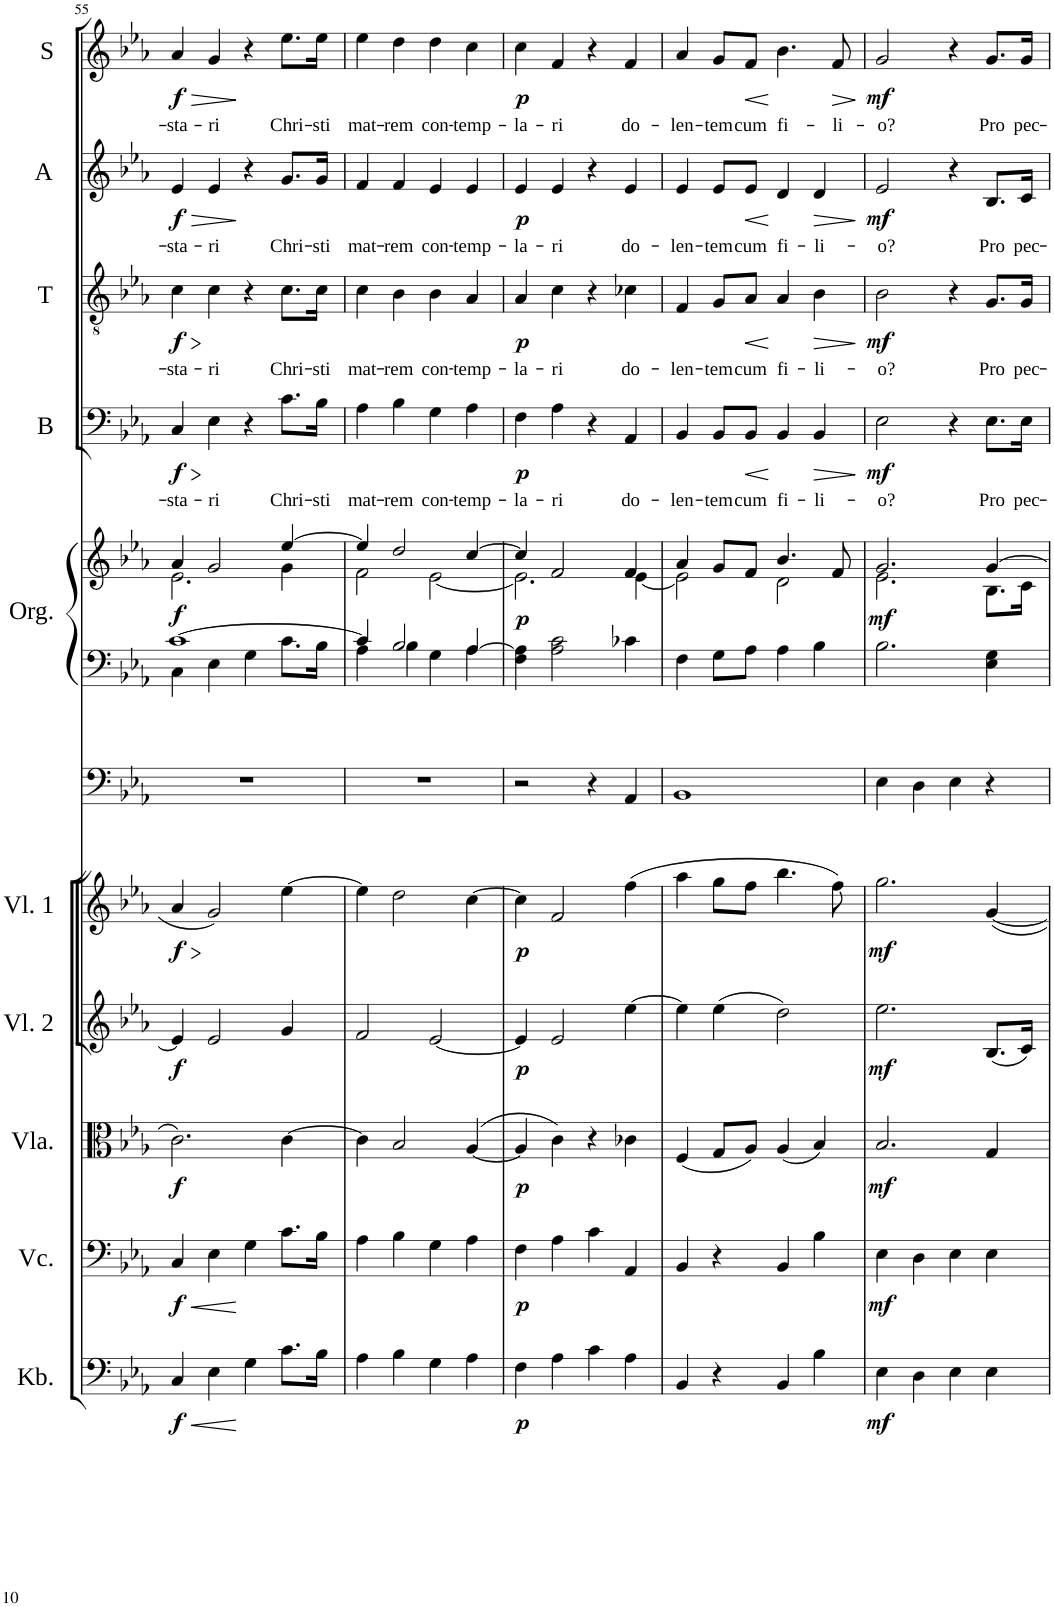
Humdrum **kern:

**kern	**dynam	**kern	**dynam	**kern	**dynam	**kern	**dynam	**kern	**dynam	**kern	**kern	**kern	**dynam	**kern	**text	**dynam	**kern	**text	**dynam	**kern	**text	**dynam	**kern	**text	**dynam
*part11	*part11	*part10	*part10	*part9	*part9	*part8	*part8	*part7	*part7	*part6	*part5	*part5	*part5	*part4	*part4	*part4	*part3	*part3	*part3	*part2	*part2	*part2	*part1	*part1	*part1
*staff12	*staff12	*staff11	*staff11	*staff10	*staff10	*staff9	*staff9	*staff8	*staff8	*staff7	*staff6	*staff5	*staff5/6	*staff4	*staff4	*staff4	*staff3	*staff3	*staff3	*staff2	*staff2	*staff2	*staff1	*staff1	*staff1
*I"Kontrabass	*	*I"Cello	*	*I"Viola	*	*I"Violine 2	*	*I"Violine 1	*	*	*I"Orgel	*	*	*I"Bass	*	*	*I"Tenor	*	*	*I"Alt	*	*	*I"Sopran	*	*
*I'Kb.	*	*	*	*I'Vla.	*	*I'Vl. 2	*	*I'Vl. 1	*	*	*I'Org.	*	*	*I'B	*	*	*I'T	*	*	*I'A	*	*	*I'S	*	*
!!LO:PB:g=z
*clefF4	*	*clefF4	*	*clefC3	*	*clefG2	*	*clefG2	*	*clefF4	*clefF4	*clefG2	*	*clefF4	*	*	*clefGv2	*	*	*clefG2	*	*	*clefG2	*	*
*Trd7c12	*	*	*	*	*	*	*	*	*	*	*	*	*	*	*	*	*	*	*	*	*	*	*	*	*
*k[b-e-a-]	*	*k[b-e-a-]	*	*k[b-e-a-]	*	*k[b-e-a-]	*	*k[b-e-a-]	*	*k[b-e-a-]	*k[b-e-a-]	*k[b-e-a-]	*	*k[b-e-a-]	*	*	*k[b-e-a-]	*	*	*k[b-e-a-]	*	*	*k[b-e-a-]	*	*
*M4/4	*	*M4/4	*	*M4/4	*	*M4/4	*	*M4/4	*	*M4/4	*M4/4	*M4/4	*	*M4/4	*	*	*M4/4	*	*	*M4/4	*	*	*M4/4	*	*
*met(c)	*	*met(c)	*	*met(c)	*	*met(c)	*	*met(c)	*	*met(c)	*met(c)	*met(c)	*	*met(c)	*	*	*met(c)	*	*	*met(c)	*	*	*met(c)	*	*
=55	=55	=55	=55	=55	=55	=55	=55	=55	=55	=55	=55	=55	=55	=55	=55	=55	=55	=55	=55	=55	=55	=55	=55	=55	=55
!	!LO:HP:b	!	!LO:HP:b	!	!	!	!	!	!LO:HP:b	!	!	!	!	!	!LO:LY:b	!LO:HP:b	!	!LO:LY:b	!LO:HP:b	!	!LO:LY:b	!LO:HP:b	!	!LO:LY:b	!LO:HP:b
*	*	*	*	*	*	*	*	*	*	*	*^	*^	*	*	*	*	*	*	*	*	*	*	*	*	*
!	!LO:DY:n=1:b	!	!LO:DY:n=1:b	!	!LO:DY:b	!	!LO:DY:b	!	!LO:DY:n=1:b	!	!	!	!	!	!LO:DY:b	!	!	!LO:DY:n=1:b	!	!	!LO:DY:n=1:b	!	!	!LO:DY:n=1:b	!	!	!LO:DY:n=1:b
4C/	< f	4C/	< f	2.c\	f	4e-/]	f	4a-/	> f	1r	[1c	4C\	4a-/	2.e-\	f	4C/	-sta-	> f	4c\	-sta-	> f	4e-/	-sta-	> f	4a-/	-sta-	> f
!	!	!	!	!	!	!	!	!	!	!	!	!	!	!	!	!	!LO:LY:b	!	!	!LO:LY:b	!	!	!LO:LY:b	!	!	!LO:LY:b	!
4E-\	.	4E-\	.	.	.	2e-/	.	2g/	]	.	.	4E-\	2g/	.	.	4E-\	-ri	]	4c\	-ri	]	4e-/	-ri	.	4g/	-ri	.
4G\	[	4G\	[	.	.	.	.	.	.	.	.	4G\	.	.	.	4r	.	.	4r	.	.	4r	.	]	4r	.	]
!	!	!	!	!	!	!	!	!	!	!	!	!	!	!	!	!	!LO:LY:b	!	!	!LO:LY:b	!	!	!LO:LY:b	!	!	!LO:LY:b	!
8.c\L	.	8.c\L	.	[4c\	.	4g/	.	[4ee-\	.	.	.	8.c\L	[4ee-/	4g\	.	8.c\L	Chri-	.	8.c\L	Chri-	.	8.g/L	Chri-	.	8.ee-\L	Chri-	.
!	!	!	!	!	!	!	!	!	!	!	!	!	!	!	!	!	!LO:LY:b	!	!	!LO:LY:b	!	!	!LO:LY:b	!	!	!LO:LY:b	!
16B-\Jk	.	16B-\Jk	.	.	.	.	.	.	.	.	.	16B-\Jk	.	.	.	16B-\Jk	-sti	.	16c\Jk	-sti	.	16g/Jk	-sti	.	16ee-\Jk	-sti	.
=56	=56	=56	=56	=56	=56	=56	=56	=56	=56	=56	=56	=56	=56	=56	=56	=56	=56	=56	=56	=56	=56	=56	=56	=56	=56	=56	=56
!	!	!	!	!	!	!	!	!	!	!	!	!	!	!	!	!	!LO:LY:b	!	!	!LO:LY:b	!	!	!LO:LY:b	!	!	!LO:LY:b	!
4A-\	.	4A-\	.	4c\]	.	2f/	.	4ee-\]	.	1r	4c/]	4A-\	4ee-/]	2f\	.	4A-\	mat-	.	4c\	mat-	.	4f/	mat-	.	4ee-\	mat-	.
!	!	!	!	!	!	!	!	!	!	!	!	!	!	!	!	!	!LO:LY:b	!	!	!LO:LY:b	!	!	!LO:LY:b	!	!	!LO:LY:b	!
4B-\	.	4B-\	.	2B-/	.	.	.	2dd\	.	.	2B-/	4B-\	2dd/	.	.	4B-\	-rem	.	4B-\	-rem	.	4f/	-rem	.	4dd\	-rem	.
!	!	!	!	!	!	!	!	!	!	!	!	!	!	!	!	!	!LO:LY:b	!	!	!LO:LY:b	!	!	!LO:LY:b	!	!	!LO:LY:b	!
4G\	.	4G\	.	.	.	[2e-/	.	.	.	.	.	4G\	.	[2e-\	.	4G\	con-	.	4B-\	con-	.	4e-/	con-	.	4dd\	con-	.
!	!	!	!	!	!	!	!	!	!	!	!	!	!	!	!	!	!LO:LY:b	!	!	!LO:LY:b	!	!	!LO:LY:b	!	!	!LO:LY:b	!
4A-\	.	4A-\	.	([4A-/	.	.	.	[4cc\	.	.	[4A-/	4A-\	[4cc/	.	.	4A-\	-temp-	.	4A-/	-temp-	.	4e-/	-temp-	.	4cc\	-temp-	.
=57	=57	=57	=57	=57	=57	=57	=57	=57	=57	=57	=57	=57	=57	=57	=57	=57	=57	=57	=57	=57	=57	=57	=57	=57	=57	=57	=57
!	!LO:DY:b	!	!LO:DY:b	!	!LO:DY:b	!	!LO:DY:b	!	!LO:DY:b	!	!	!	!	!	!LO:DY:b	!	!LO:LY:b	!LO:DY:b	!	!LO:LY:b	!LO:DY:b	!	!LO:LY:b	!LO:DY:b	!	!LO:LY:b	!LO:DY:b
*	*	*	*	*	*	*	*	*	*	*	*v	*v	*	*	*	*	*	*	*	*	*	*	*	*	*	*	*
4F\	p	4F\	p	4A-/]	p	4e-/]	p	4cc\]	p	2r	4F\ 4A-\]	4cc/]	2.e-\]	p	4F\	-la-	p	4A-/	-la-	p	4e-/	-la-	p	4cc\	-la-	p
!	!	!	!	!	!	!	!	!	!	!	!	!	!	!	!	!LO:LY:b	!	!	!LO:LY:b	!	!	!LO:LY:b	!	!	!LO:LY:b	!
4A-\	.	4A-\	.	4c\)	.	2e-/	.	2f/	.	.	2A-\ 2c\	2f/	.	.	4A-\	-ri	.	4c\	-ri	.	4e-/	-ri	.	4f/	-ri	.
4c\	.	4c\	.	4r	.	.	.	.	.	4r	.	.	.	.	4r	.	.	4r	.	.	4r	.	.	4r	.	.
!	!	!	!	!	!	!	!	!	!	!	!	!	!	!	!	!LO:LY:b	!	!	!LO:LY:b	!	!	!LO:LY:b	!	!	!LO:LY:b	!
4A-\	.	4AA-/	.	4c-X\	.	[4ee-\	.	(4ff\	.	4AA-/	4c-X\	4f/	[4e-\	.	4AA-/	do-	.	4c-X\	do-	.	4e-/	do-	.	4f/	do-	.
=58	=58	=58	=58	=58	=58	=58	=58	=58	=58	=58	=58	=58	=58	=58	=58	=58	=58	=58	=58	=58	=58	=58	=58	=58	=58	=58
!	!	!	!	!	!	!	!	!	!	!	!	!	!	!	!	!LO:LY:b	!	!	!LO:LY:b	!	!	!LO:LY:b	!	!	!LO:LY:b	!
4BB-/	.	4BB-/	.	(4F/	.	4ee-\]	.	4aa-\	.	1BB-	4F\	4a-/	2e-\]	.	4BB-/	-len-	.	4F/	-len-	.	4e-/	-len-	.	4a-/	-len-	.
!	!	!	!	!	!	!	!	!	!	!	!	!	!	!	!	!LO:LY:b	!	!	!LO:LY:b	!	!	!LO:LY:b	!	!	!LO:LY:b	!
4r	.	4r	.	8G/L	.	(4ee-\	.	8gg\L	.	.	8G\L	8g/L	.	.	8BB-/L	-tem	.	8G/L	-tem	.	8e-/L	-tem	.	8g/L	-tem	.
!	!	!	!	!	!	!	!	!	!	!	!	!	!	!	!	!LO:LY:b	!LO:HP:b	!	!LO:LY:b	!LO:HP:b	!	!LO:LY:b	!LO:HP:b	!	!LO:LY:b	!LO:HP:b
.	.	.	.	8A-/J)	.	.	.	8ff\J	.	.	8A-\J	8f/J	.	.	8BB-/J	cum	<	8A-/J	cum	<	8e-/J	cum	<	8f/J	cum	<
!	!	!	!	!	!	!	!	!	!	!	!	!	!	!	!	!LO:LY:b	!	!	!LO:LY:b	!	!	!LO:LY:b	!	!	!LO:LY:b	!
4BB-/	.	4BB-/	.	(4A-/	.	2dd\)	.	4.bb-\	.	.	4A-\	4.b-/	2d\	.	4BB-/	fi-	[	4A-/	fi-	[	4d/	fi-	[	4.b-\	fi-	[
!	!	!	!	!	!	!	!	!	!	!	!	!	!	!	!	!LO:LY:b	!LO:HP:b	!	!LO:LY:b	!LO:HP:b	!	!LO:LY:b	!LO:HP:b	!	!	!
4B-\	.	4B-\	.	4B-/)	.	.	.	.	.	.	4B-\	.	.	.	4BB-/	-li-	>	4B-\	-li-	>	4d/	-li-	>	.	.	.
!	!	!	!	!	!	!	!	!	!	!	!	!	!	!	!	!	!	!	!	!	!	!	!	!	!LO:LY:b	!LO:HP:b
.	.	.	.	.	.	.	.	8ff\)	.	.	.	8f/	.	.	.	.	.	.	.	.	.	.	.	8f/	-li-	>
*	*	*	*	*	*	*	*	*	*	*	*	*v	*v	*	*	*	*	*	*	*	*	*	*	*	*	*
.	.	.	.	.	.	.	.	.	.	.	.	.	.	.	.	]	.	.	]	.	.	]	.	.	]
=59	=59	=59	=59	=59	=59	=59	=59	=59	=59	=59	=59	=59	=59	=59	=59	=59	=59	=59	=59	=59	=59	=59	=59	=59	=59
*	*	*	*	*	*	*	*	*	*	*	*	*^	*	*	*	*	*	*	*	*	*	*	*	*	*
!	!LO:DY:b	!	!LO:DY:b	!	!LO:DY:b	!	!LO:DY:b	!	!LO:DY:b	!	!	!	!	!LO:DY:b	!	!LO:LY:b	!LO:DY:b	!	!LO:LY:b	!LO:DY:b	!	!LO:LY:b	!LO:DY:b	!	!LO:LY:b	!LO:DY:b
4E-\	mf	4E-\	mf	2.B-/	mf	2.ee-\	mf	2.gg\	mf	4E-\	2.B-\	2.g/	2.e-\	mf	2E-\	-o?	mf	2B-\	-o?	mf	2e-/	-o?	mf	2g/	-o?	mf
4D\	.	4D\	.	.	.	.	.	.	.	4D\	.	.	.	.	.	.	.	.	.	.	.	.	.	.	.	.
4E-\	.	4E-\	.	.	.	.	.	.	.	4E-\	.	.	.	.	4r	.	.	4r	.	.	4r	.	.	4r	.	.
!	!	!	!	!	!	!	!	!	!	!	!	!	!	!	!	!LO:LY:b	!	!	!LO:LY:b	!	!	!LO:LY:b	!	!	!LO:LY:b	!
4E-\	.	4E-\	.	4G/	.	(8.B-/L	.	[4g/	.	4r	4E-\ 4G\	[4g/	8.B-\L	.	8.E-\L	Pro	.	8.G/L	Pro	.	8.B-/L	Pro	.	8.g/L	Pro	.
!	!	!	!	!	!	!	!	!	!	!	!	!	!	!	!	!LO:LY:b	!	!	!LO:LY:b	!	!	!LO:LY:b	!	!	!LO:LY:b	!
.	.	.	.	.	.	16c/Jk)	.	.	.	.	.	.	16c\Jk	.	16E-\Jk	pec-	.	16G/Jk	pec-	.	16c/Jk	pec-	.	16g/Jk	pec-	.
*	*	*	*	*	*	*	*	*	*	*	*	*v	*v	*	*	*	*	*	*	*	*	*	*	*	*	*
=	=	=	=	=	=	=	=	=	=	=	=	=	=	=	=	=	=	=	=	=	=	=	=	=	=
*-	*-	*-	*-	*-	*-	*-	*-	*-	*-	*-	*-	*-	*-	*-	*-	*-	*-	*-	*-	*-	*-	*-	*-	*-	*-
